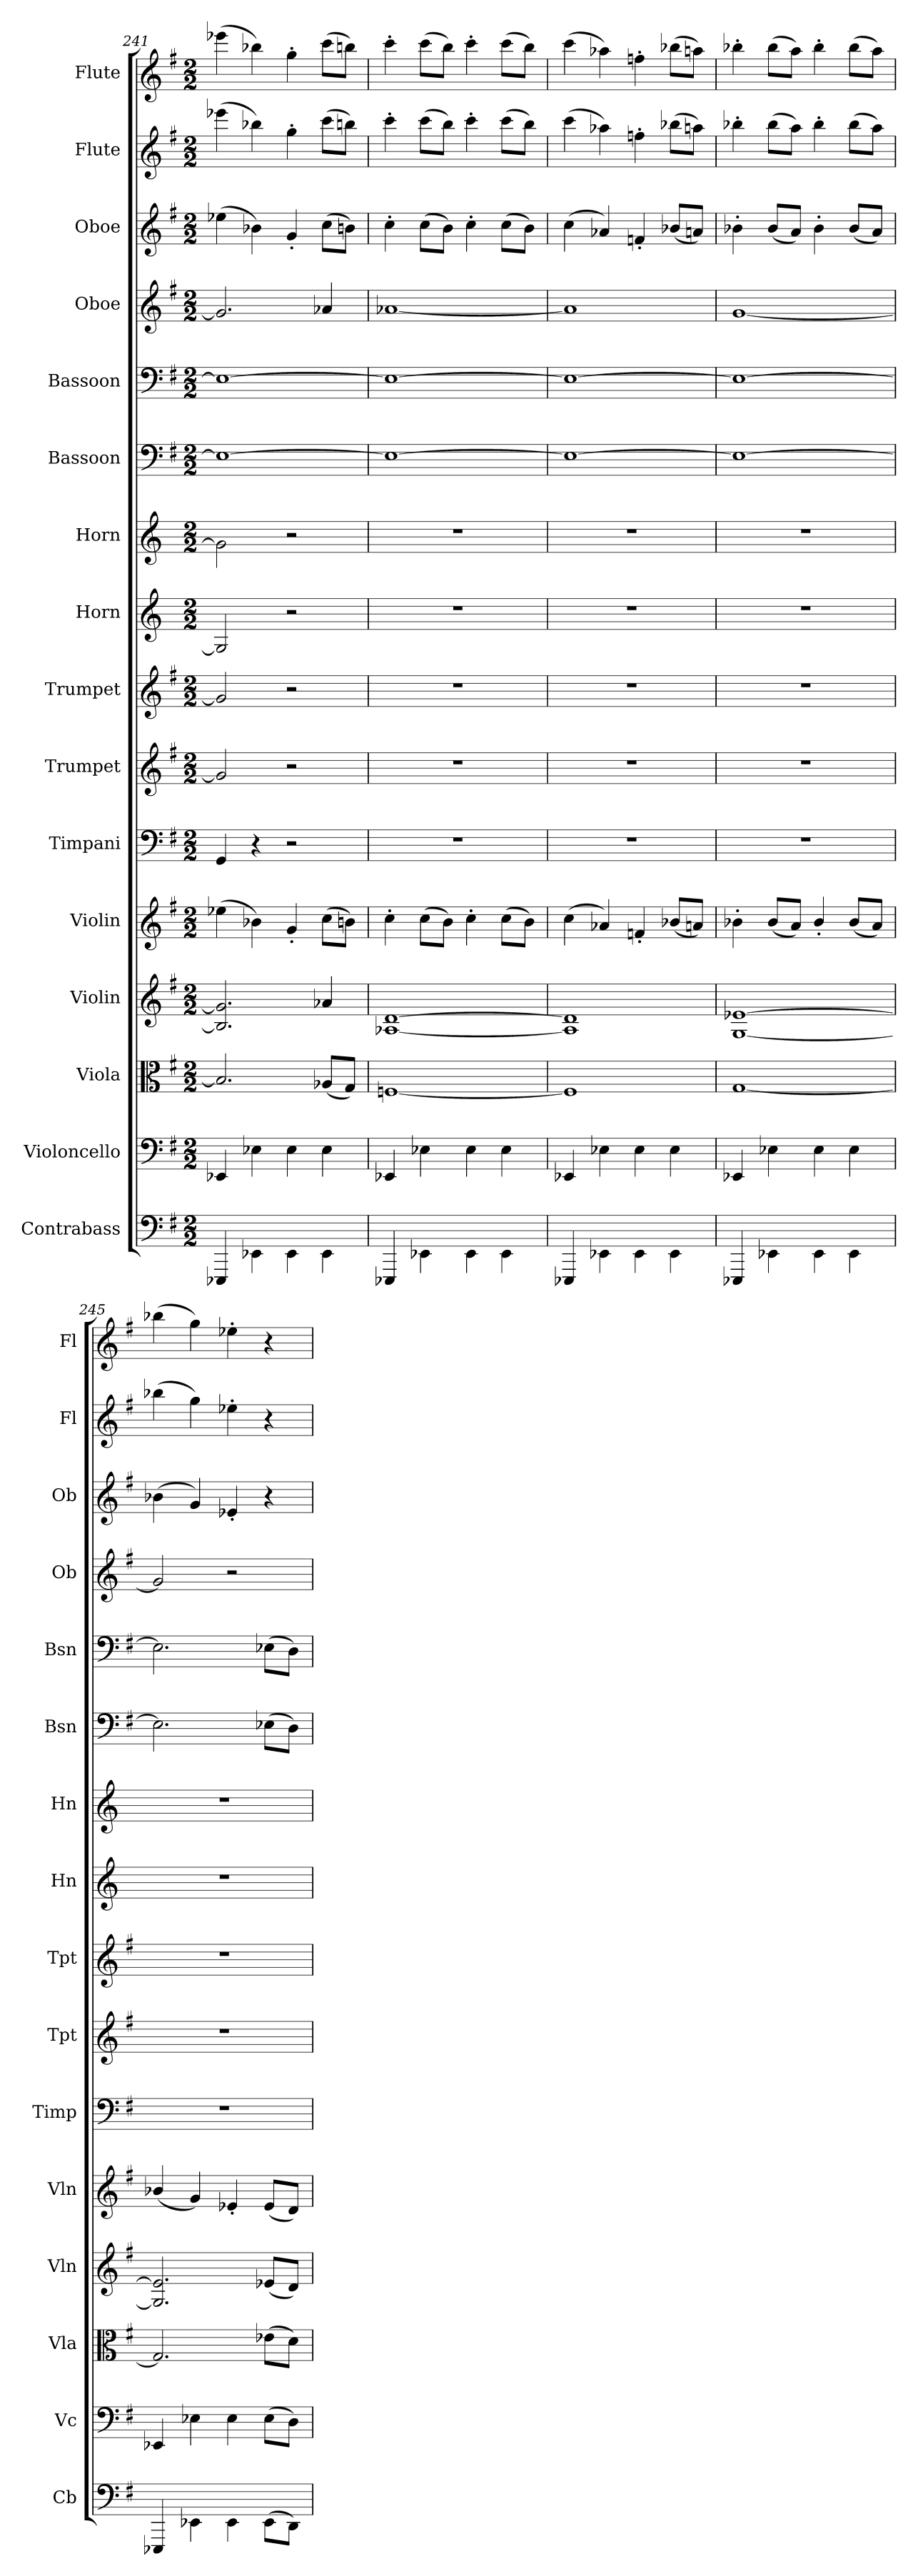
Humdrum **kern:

**kern	**kern	**kern	**kern	**kern	**kern	**kern	**kern	**kern	**kern	**kern	**kern	**kern	**kern	**kern	**kern
*part16	*part15	*part14	*part13	*part12	*part11	*part10	*part9	*part8	*part7	*part6	*part5	*part4	*part3	*part2	*part1
*staff16	*staff15	*staff14	*staff13	*staff12	*staff11	*staff10	*staff9	*staff8	*staff7	*staff6	*staff5	*staff4	*staff3	*staff2	*staff1
*I"Contrabass	*I"Violoncello	*I"Viola	*I"Violin	*I"Violin	*I"Timpani	*I"Trumpet	*I"Trumpet	*I"Horn	*I"Horn	*I"Bassoon	*I"Bassoon	*I"Oboe	*I"Oboe	*I"Flute	*I"Flute
*I'Cb	*I'Vc	*I'Vla	*I'Vln	*I'Vln	*I'Timp	*I'Tpt	*I'Tpt	*I'Hn	*I'Hn	*I'Bsn	*I'Bsn	*I'Ob	*I'Ob	*I'Fl	*I'Fl
*clefF4	*clefF4	*clefC3	*clefG2	*clefG2	*	*clefG2	*clefG2	*clefG2	*clefG2	*clefF4	*clefF4	*clefG2	*clefG2	*clefG2	*clefG2
*k[f#]	*k[f#]	*k[f#]	*k[f#]	*k[f#]	*k[f#]	*k[f#]	*k[f#]	*k[]	*k[]	*k[f#]	*k[f#]	*k[f#]	*k[f#]	*k[f#]	*k[f#]
*M2/2	*M2/2	*M2/2	*M2/2	*M2/2	*M2/2	*M2/2	*M2/2	*M2/2	*M2/2	*M2/2	*M2/2	*M2/2	*M2/2	*M2/2	*M2/2
=241	=241	=241	=241	=241	=241	=241	=241	=241	=241	=241	=241	=241	=241	=241	=241
4EEE-X"/	4EE-X/	2.B-/]	2.B-]/ 2.g]/	(4ee-X\	4GG/	2g/]	2g/]	2G/]	2g\]	1E-\_	1E-\_	2.g/]	(4ee-X\	(4eee-X\	(4eee-X\
4EE-X"\	4E-X\	.	.	4b-X\)	4r	.	.	.	.	.	.	.	4b-X\)	4bb-X\)	4bb-X\)
4EE-"\	4E-\	.	.	4g'/	2r	2r	2r	2r	2r	.	.	.	4g'/	4gg'\	4gg'\
4EE-"\	4E-\	(8A-X/L	4a-X/	(8cc\L	.	.	.	.	.	.	.	4a-X/	(8cc\L	(8ccc\L	(8ccc\L
.	.	8G/J)	.	8bn\J)	.	.	.	.	.	.	.	.	8bn\J)	8bbn\J)	8bbn\J)
=242	=242	=242	=242	=242	=242	=242	=242	=242	=242	=242	=242	=242	=242	=242	=242
4EEE-X"/	4EE-X/	[1Fn/	[1A-X/ [1d/	4cc'\	1r	1r	1r	1r	1r	1E-\_	1E-\_	[1a-X/	4cc'\	4ccc'\	4ccc'\
4EE-X"\	4E-X\	.	.	(8cc\L	.	.	.	.	.	.	.	.	(8cc\L	(8ccc\L	(8ccc\L
.	.	.	.	8b\J)	.	.	.	.	.	.	.	.	8b\J)	8bb\J)	8bb\J)
4EE-"\	4E-\	.	.	4cc'\	.	.	.	.	.	.	.	.	4cc'\	4ccc'\	4ccc'\
4EE-"\	4E-\	.	.	(8cc\L	.	.	.	.	.	.	.	.	(8cc\L	(8ccc\L	(8ccc\L
.	.	.	.	8b\J)	.	.	.	.	.	.	.	.	8b\J)	8bb\J)	8bb\J)
=243	=243	=243	=243	=243	=243	=243	=243	=243	=243	=243	=243	=243	=243	=243	=243
4EEE-X"/	4EE-X/	1F/]	1A-]/ 1d]/	(4cc\	1r	1r	1r	1r	1r	1E-\_	1E-\_	1a-/]	(4cc\	(4ccc\	(4ccc\
4EE-X"\	4E-X\	.	.	4a-X/)	.	.	.	.	.	.	.	.	4a-X/)	4aa-X\)	4aa-X\)
4EE-"\	4E-\	.	.	4fn'/	.	.	.	.	.	.	.	.	4fn'/	4ffn'\	4ffn'\
4EE-"\	4E-\	.	.	(8b-X/L	.	.	.	.	.	.	.	.	(8b-X/L	(8bb-X\L	(8bb-X\L
.	.	.	.	8an/J)	.	.	.	.	.	.	.	.	8an/J)	8aan\J)	8aan\J)
=244	=244	=244	=244	=244	=244	=244	=244	=244	=244	=244	=244	=244	=244	=244	=244
4EEE-X"/	4EE-X/	[1G/	[1G/ [1e-X/	4b-X'\	1r	1r	1r	1r	1r	1E-\_	1E-\_	[1g/	4b-X'\	4bb-X'\	4bb-X'\
4EE-X"\	4E-X\	.	.	(8b-/L	.	.	.	.	.	.	.	.	(8b-/L	(8bb-\L	(8bb-\L
.	.	.	.	8a/J)	.	.	.	.	.	.	.	.	8a/J)	8aa\J)	8aa\J)
4EE-"\	4E-\	.	.	4b-'/	.	.	.	.	.	.	.	.	4b-'\	4bb-'\	4bb-'\
4EE-"\	4E-\	.	.	(8b-/L	.	.	.	.	.	.	.	.	(8b-/L	(8bb-\L	(8bb-\L
.	.	.	.	8a/J)	.	.	.	.	.	.	.	.	8a/J)	8aa\J)	8aa\J)
=245	=245	=245	=245	=245	=245	=245	=245	=245	=245	=245	=245	=245	=245	=245	=245
4EEE-X"/	4EE-X/	2.G/]	2.G]/ 2.e-]/	(4b-X/	1r	1r	1r	1r	1r	2.E-\]	2.E-\]	2g/]	(4b-X\	(4bb-X\	(4bb-X\
4EE-X"\	4E-X\	.	.	4g/)	.	.	.	.	.	.	.	.	4g/)	4gg\)	4gg\)
4EE-"\	4E-\	.	.	4e-X'/	.	.	.	.	.	.	.	2r	4e-X'/	4ee-X'\	4ee-X'\
(8EE-"\L	(8E-\L	(8e-X\L	(8e-X/L	(8e-/L	.	.	.	.	.	(8E-X\L	(8E-X\L	.	4r	4r	4r
8DD"\J)	8D\J)	8d\J)	8d/J)	8d/J)	.	.	.	.	.	8D\J)	8D\J)	.	.	.	.
=	=	=	=	=	=	=	=	=	=	=	=	=	=	=	=
*-	*-	*-	*-	*-	*-	*-	*-	*-	*-	*-	*-	*-	*-	*-	*-
